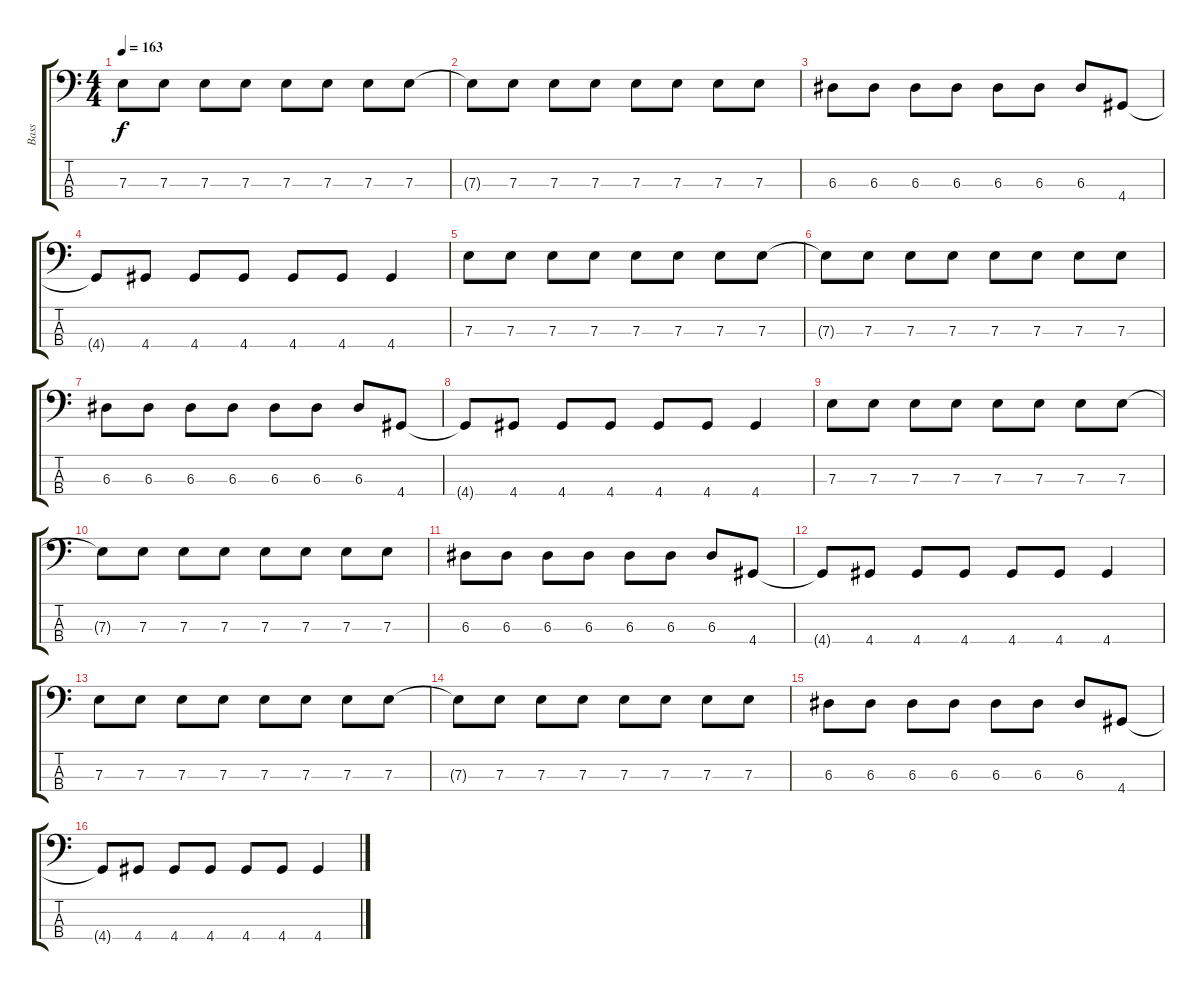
\track ("Bass" "Bass") {instrument electricbassfinger}
\staff {score tabs}
\tuning (G2 D2 A1 E1) {hide}
\ts (4 4)
\tempo 163
\clef f4
\ks c
7.3.8{dy f} 7.3.8 7.3.8 7.3.8 7.3.8 7.3.8 7.3.8 7.3.8 |
7.3{t}.8 7.3.8 7.3.8 7.3.8 7.3.8 7.3.8 7.3.8 7.3.8 |
6.3.8 6.3.8 6.3.8 6.3.8 6.3.8 6.3.8 6.3.8 4.4.8 |
4.4{t}.8 4.4.8 4.4.8 4.4.8 4.4.8 4.4.8 4.4.4 |
7.3.8 7.3.8 7.3.8 7.3.8 7.3.8 7.3.8 7.3.8 7.3.8 |
7.3{t}.8 7.3.8 7.3.8 7.3.8 7.3.8 7.3.8 7.3.8 7.3.8 |
6.3.8 6.3.8 6.3.8 6.3.8 6.3.8 6.3.8 6.3.8 4.4.8 |
4.4{t}.8 4.4.8 4.4.8 4.4.8 4.4.8 4.4.8 4.4.4 |
7.3.8 7.3.8 7.3.8 7.3.8 7.3.8 7.3.8 7.3.8 7.3.8 |
7.3{t}.8 7.3.8 7.3.8 7.3.8 7.3.8 7.3.8 7.3.8 7.3.8 |
6.3.8 6.3.8 6.3.8 6.3.8 6.3.8 6.3.8 6.3.8 4.4.8 |
4.4{t}.8 4.4.8 4.4.8 4.4.8 4.4.8 4.4.8 4.4.4 |
7.3.8 7.3.8 7.3.8 7.3.8 7.3.8 7.3.8 7.3.8 7.3.8 |
7.3{t}.8 7.3.8 7.3.8 7.3.8 7.3.8 7.3.8 7.3.8 7.3.8 |
6.3.8 6.3.8 6.3.8 6.3.8 6.3.8 6.3.8 6.3.8 4.4.8 |
4.4{t}.8 4.4.8 4.4.8 4.4.8 4.4.8 4.4.8 4.4.4
